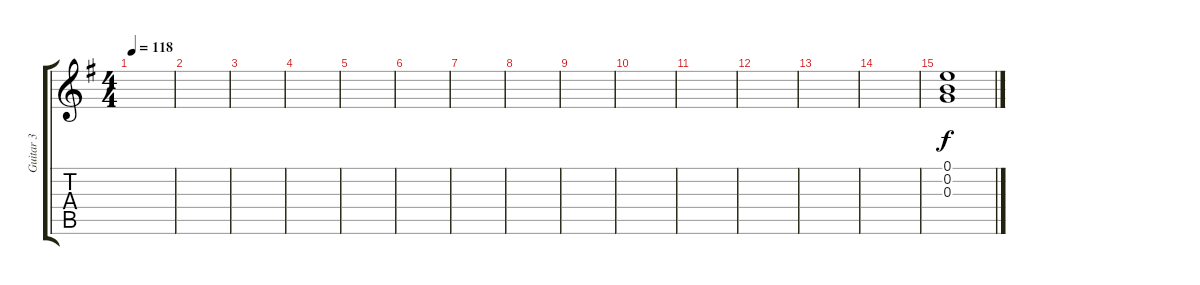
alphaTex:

\track ("Guitar 3" "Guitar 3") {instrument distortionguitar}
\staff {score tabs}
\tuning (E4 B3 G3 D3 A2 E2) {hide}
\ts (4 4)
\tempo 118
\clef g2
\ks g
|
|
|
|
|
|
|
|
|
|
|
|
|
|
(0.1 0.2 0.3).1
